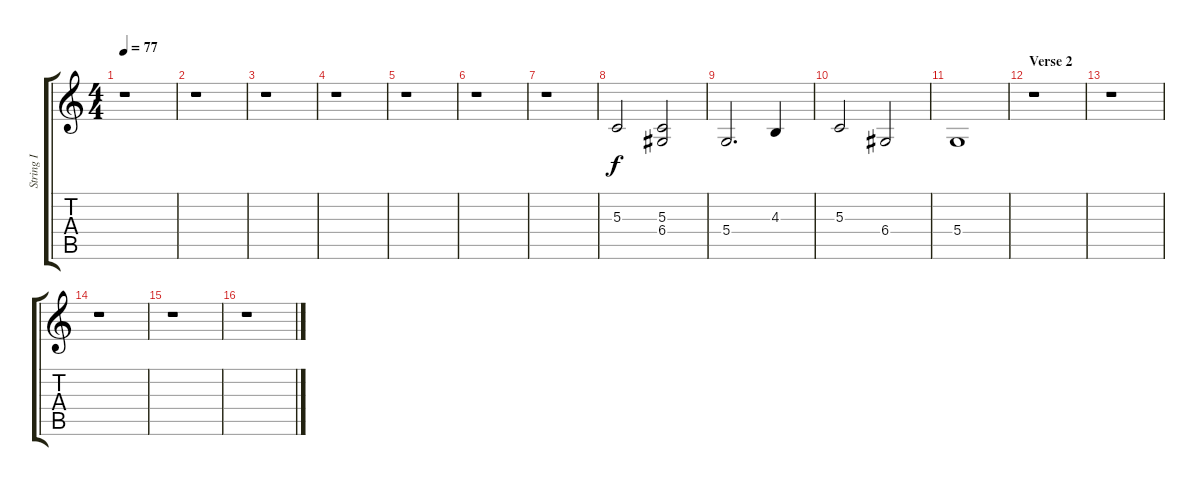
\track ("String I" "String I") {instrument stringensemble1}
\staff {score tabs}
\tuning (E4 B3 G3 D3 A2 E2) {hide}
\ts (4 4)
\tempo 77
\clef g2
\ks c
r.1{dy f} |
r.1 |
r.1 |
r.1 |
r.1 |
r.1 |
r.1 |
5.3.2 (5.3 6.4).2 |
5.4.2{d} 4.3.4 |
5.3.2 6.4.2 |
5.4.1 |
\section ("" "Verse 2")
r.1 |
r.1 |
r.1 |
r.1 |
r.1
